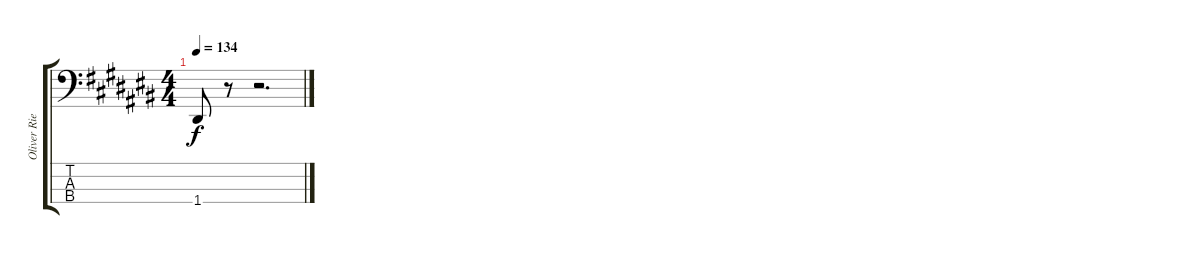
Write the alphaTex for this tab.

\track ("Oliver Riedel - Bass" "Oliver Rie") {instrument electricbassfinger}
\staff {score tabs}
\tuning (G2 D2 A1 D1) {hide}
\ts (4 4)
\tempo 134
\clef f4
\ks c#
1.4.8{dy f} r.8 r.2{d}
